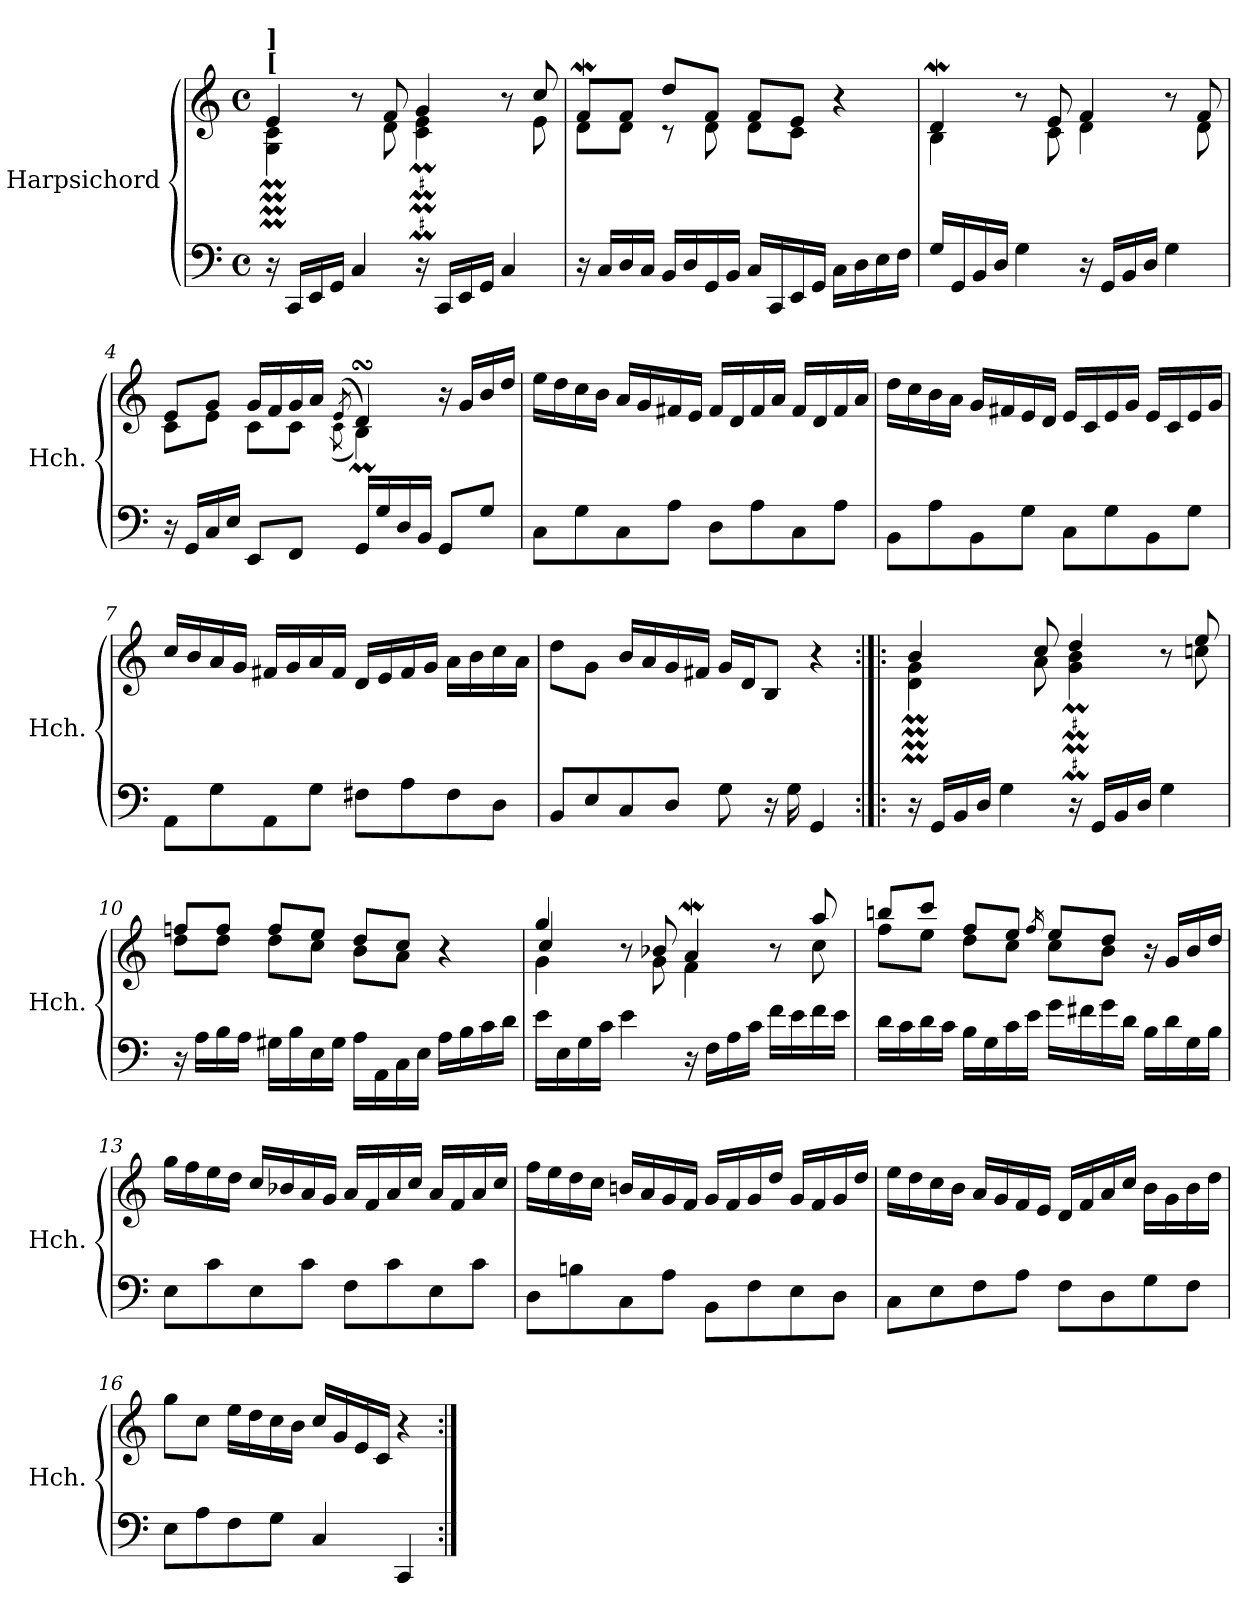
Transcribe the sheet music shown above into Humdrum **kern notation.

**kern	**kern
*part1	*part1
*staff2	*staff1
*I"Harpsichord	*
*I'Hch.	*
*clefF4	*clefG2
*k[]	*k[]
*M4/4	*M4/4
*met(c)	*met(c)
*MM80	*MM80
=1	=1
*	*^
!	!LO:TX:a:B:t=[	!
!	!LO:TX:a:B:t=]	!
16r	4e/	4G\M 4c\M
16CC/LL	.	.
16EE/	.	.
16GG/JJ	.	.
4C/	8r	8ryy
.	8f/	8d\
16r	4g/	4c\M 4e\M
16CC/LL	.	.
16EE/	.	.
16GG/JJ	.	.
4C/	8r	8ryy
.	8cc/	8e\
=2	=2	=2
16r	8fw/L	8d\L
16C/LL	.	.
16D/	8f/J	8d\J
16C/JJ	.	.
16BB/LL	8dd/L	8r
16D/	.	.
16GG/	8f/J	8d\
16BB/JJ	.	.
16C/LL	8f/L	8d\L
16CC/	.	.
16EE/	8e/J	8c\J
16GG/JJ	.	.
16C\LL	4r	4ryy
16D\	.	.
16E\	.	.
16F\JJ	.	.
=3	=3	=3
16G/LL	4dW/	4B\
16GG/	.	.
16BB/	.	.
16D/JJ	.	.
4G\	8r	8ryy
.	8e/	8c\
16r	4f/	4d\
16GG/LL	.	.
16BB/	.	.
16D/JJ	.	.
4G\	8r	8ryy
.	8f/	8d\
!!LO:LB:g=z	!!
=4	=4	=4
16r	8e/L	8c\L
16GG/LL	.	.
16C/	8g/J	8e\J
16E/JJ	.	.
8EE/L	16g/LL	8c\L
.	16f/	.
8FF/J	16g/	8c\J
.	16a/JJ	.
.	(<8qe/	(>8qc\
16GG/LL	4dsSSS/)	4Bm\)
16G/	.	.
16D/	.	.
16BB/JJ	.	.
8GG/L	16r	4ryy
.	16g/LL	.
8G/J	16b/	.
.	16dd/JJ	.
*	*v	*v
=5	=5
8C\L	16ee\LL
.	16dd\
8G\	16cc\
.	16b\JJ
8C\	16a/LL
.	16g/
8A\J	16f#X/
.	16e/JJ
8D\L	16f#/LL
.	16d/
8A\	16f#/
.	16a/JJ
8C\	16f#/LL
.	16d/
8A\J	16f#/
.	16a/JJ
=6	=6
8BB\L	16dd\LL
.	16cc\
8A\	16b\
.	16a\JJ
8BB\	16g/LL
.	16f#X/
8G\J	16e/
.	16d/JJ
8C\L	16e/LL
.	16c/
8G\	16e/
.	16g/JJ
8BB\	16e/LL
.	16c/
8G\J	16e/
.	16g/JJ
!!LO:LB:g=z
=7	=7
8AA\L	16cc/LL
.	16b/
8G\	16a/
.	16g/JJ
8AA\	16f#X/LL
.	16g/
8G\J	16a/
.	16f#/JJ
8F#X\L	16d/LL
.	16e/
8A\	16f#/
.	16g/JJ
8F#\	16a\LL
.	16b\
8D\J	16cc\
.	16a\JJ
=8	=8
8BB/L	8dd\L
8E/	8g\J
8C/	16b/LL
.	16a/
8D/J	16g/
.	16f#X/JJ
8G\	16g/LL
.	16d/J
16r	8B/J
16G\	.
4GG/	4r
=9:|!|:	=9:|!|:
*	*^
*	*	*^
16r	4b/	4d\M 4g\M	4f#i/yy
16GG/LL	.	.	.
16BB/	.	.	.
16D/JJ	.	.	.
4G\	8ryy	8ryy	4ryy
.	8cc/	8a\	.
16r	4dd/	4g\M 4b\M	2ryy
16GG/LL	.	.	.
16BB/	.	.	.
16D/JJ	.	.	.
4G\	8r	8ryy	.
.	8ee/	8cc\	.
*	*	*v	*v
=10	=10	=10
16r	8ffn/L	8dd\L
16A\LL	.	.
16B\	8ff/J	8dd\J
16A\JJ	.	.
16G#X\LL	8ff/L	8dd\L
16B\	.	.
16E\	8ee/J	8cc\J
16G#\JJ	.	.
16A\LL	8dd/L	8b\L
16AA\	.	.
16C\	8cc/J	8a\J
16E\JJ	.	.
16A\LL	4r	4ryy
16B\	.	.
16c\	.	.
16d\JJ	.	.
!!LO:LB:g=z
=11	=11	=11
*	*	*^
16e\LL	4gg/	4g\	4cc/
16E\	.	.	.
16G\	.	.	.
16c\JJ	.	.	.
4e\	8r	8ryy	2.ryy
.	8b-X/	8g\	.
16r	4aW/	4f\	.
16F\LL	.	.	.
16A\	.	.	.
16c\JJ	.	.	.
16f\LL	8r	8ryy	.
16e\	.	.	.
16f\	8aa/	8cc\	.
16e\JJ	.	.	.
*	*	*v	*v
=12	=12	=12
16d\LL	8bbn/L	8ff\L
16c\	.	.
16d\	8ccc/J	8ee\J
16c\JJ	.	.
16B\LL	8ff/L	8dd\L
16G\	.	.
16c\	8ee/J	8cc\J
16e\JJ	.	.
.	16qff/	.
16g\LL	8ee/L	8cc\L
16f#X\	.	.
16g\	8dd/J	8b\J
16d\JJ	.	.
16B\LL	16r	4ryy
16d\	16g/LL	.
16G\	16b/	.
16B\JJ	16dd/JJ	.
*	*v	*v
=13	=13
8E\L	16gg\LL
.	16ff\
8c\	16ee\
.	16dd\JJ
8E\	16cc/LL
.	16b-X/
8c\J	16a/
.	16g/JJ
8F\L	16a/LL
.	16f/
8c\	16a/
.	16cc/JJ
8E\	16a/LL
.	16f/
8c\J	16a/
.	16cc/JJ
!!LO:LB:g=z
=14	=14
8D\L	16ff\LL
.	16ee\
8Bn\	16dd\
.	16cc\JJ
8C\	16bn/LL
.	16a/
8A\J	16g/
.	16f/JJ
8BB\L	16g/LL
.	16f/
8F\	16g/
.	16dd/JJ
8E\	16g/LL
.	16f/
8D\J	16g/
.	16dd/JJ
=15	=15
8C\L	16ee\LL
.	16dd\
8E\	16cc\
.	16b\JJ
8F\	16a/LL
.	16g/
8A\J	16f/
.	16e/JJ
8F\L	16d/LL
.	16f/
8D\	16a/
.	16cc/JJ
8G\	16b\LL
.	16g\
8F\J	16b\
.	16dd\JJ
=16	=16
8E\L	8gg\L
8A\	8cc\J
8F\	16ee\LL
.	16dd\
8G\J	16cc\
.	16b\JJ
4C/	16cc/LL
.	16g/
.	16e/
.	16c/JJ
4CC/	4r
=:|!	=:|!
*-	*-
